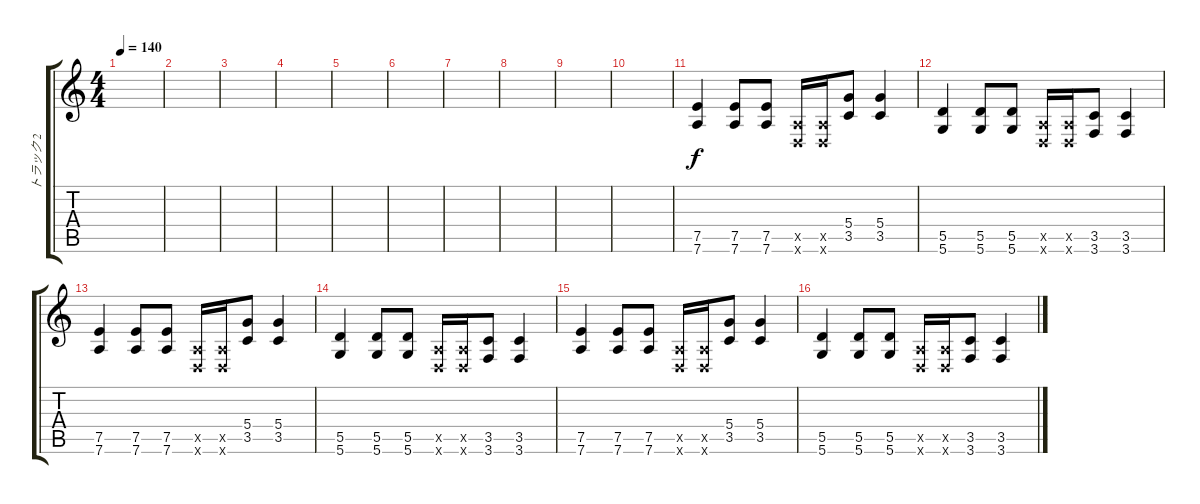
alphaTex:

\track ("トラック 2" "トラック 2") {instrument acousticguitarsteel}
\staff {score tabs}
\tuning (E4 B3 G3 D3 A2 D2) {hide}
\ts (4 4)
\tempo 140
\clef g2
\ks c
|
|
|
|
|
|
|
|
|
|
(7.5 7.6).4 (7.5 7.6).8 (7.5 7.6).8 (0.5{x} 0.6{x}).16 (0.5{x} 0.6{x}).16 (5.4 3.5).8 (5.4 3.5).4 |
(5.5 5.6).4 (5.5 5.6).8 (5.5 5.6).8 (0.5{x} 0.6{x}).16 (0.5{x} 0.6{x}).16 (3.5 3.6).8 (3.5 3.6).4 |
(7.5 7.6).4 (7.5 7.6).8 (7.5 7.6).8 (0.5{x} 0.6{x}).16 (0.5{x} 0.6{x}).16 (5.4 3.5).8 (5.4 3.5).4 |
(5.5 5.6).4 (5.5 5.6).8 (5.5 5.6).8 (0.5{x} 0.6{x}).16 (0.5{x} 0.6{x}).16 (3.5 3.6).8 (3.5 3.6).4 |
(7.5 7.6).4 (7.5 7.6).8 (7.5 7.6).8 (0.5{x} 0.6{x}).16 (0.5{x} 0.6{x}).16 (5.4 3.5).8 (5.4 3.5).4 |
(5.5 5.6).4 (5.5 5.6).8 (5.5 5.6).8 (0.5{x} 0.6{x}).16 (0.5{x} 0.6{x}).16 (3.5 3.6).8 (3.5 3.6).4
